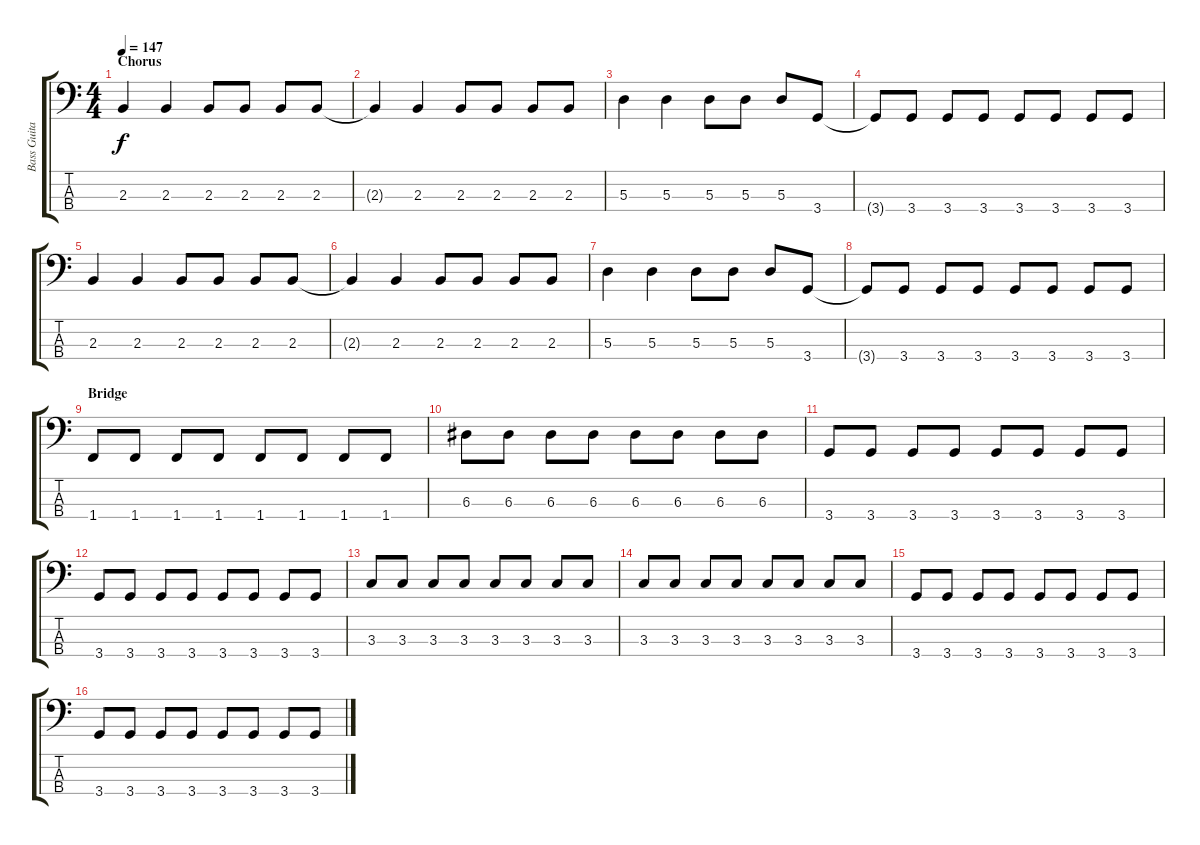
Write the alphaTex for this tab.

\track ("Bass Guitar" "Bass Guita") {instrument electricbasspick}
\staff {score tabs}
\tuning (G2 D2 A1 E1) {hide}
\ts (4 4)
\section ("" "Chorus")
\tempo 147
\clef f4
\ks c
2.3.4{dy f} 2.3.4 2.3.8 2.3.8 2.3.8 2.3.8 |
2.3{t}.4 2.3.4 2.3.8 2.3.8 2.3.8 2.3.8 |
5.3.4 5.3.4 5.3.8 5.3.8 5.3.8 3.4.8 |
3.4{t}.8 3.4.8 3.4.8 3.4.8 3.4.8 3.4.8 3.4.8 3.4.8 |
2.3.4 2.3.4 2.3.8 2.3.8 2.3.8 2.3.8 |
2.3{t}.4 2.3.4 2.3.8 2.3.8 2.3.8 2.3.8 |
5.3.4 5.3.4 5.3.8 5.3.8 5.3.8 3.4.8 |
3.4{t}.8 3.4.8 3.4.8 3.4.8 3.4.8 3.4.8 3.4.8 3.4.8 |
\section ("" "Bridge")
1.4.8 1.4.8 1.4.8 1.4.8 1.4.8 1.4.8 1.4.8 1.4.8 |
6.3.8 6.3.8 6.3.8 6.3.8 6.3.8 6.3.8 6.3.8 6.3.8 |
3.4.8 3.4.8 3.4.8 3.4.8 3.4.8 3.4.8 3.4.8 3.4.8 |
3.4.8 3.4.8 3.4.8 3.4.8 3.4.8 3.4.8 3.4.8 3.4.8 |
3.3.8 3.3.8 3.3.8 3.3.8 3.3.8 3.3.8 3.3.8 3.3.8 |
3.3.8 3.3.8 3.3.8 3.3.8 3.3.8 3.3.8 3.3.8 3.3.8 |
3.4.8 3.4.8 3.4.8 3.4.8 3.4.8 3.4.8 3.4.8 3.4.8 |
3.4.8 3.4.8 3.4.8 3.4.8 3.4.8 3.4.8 3.4.8 3.4.8
